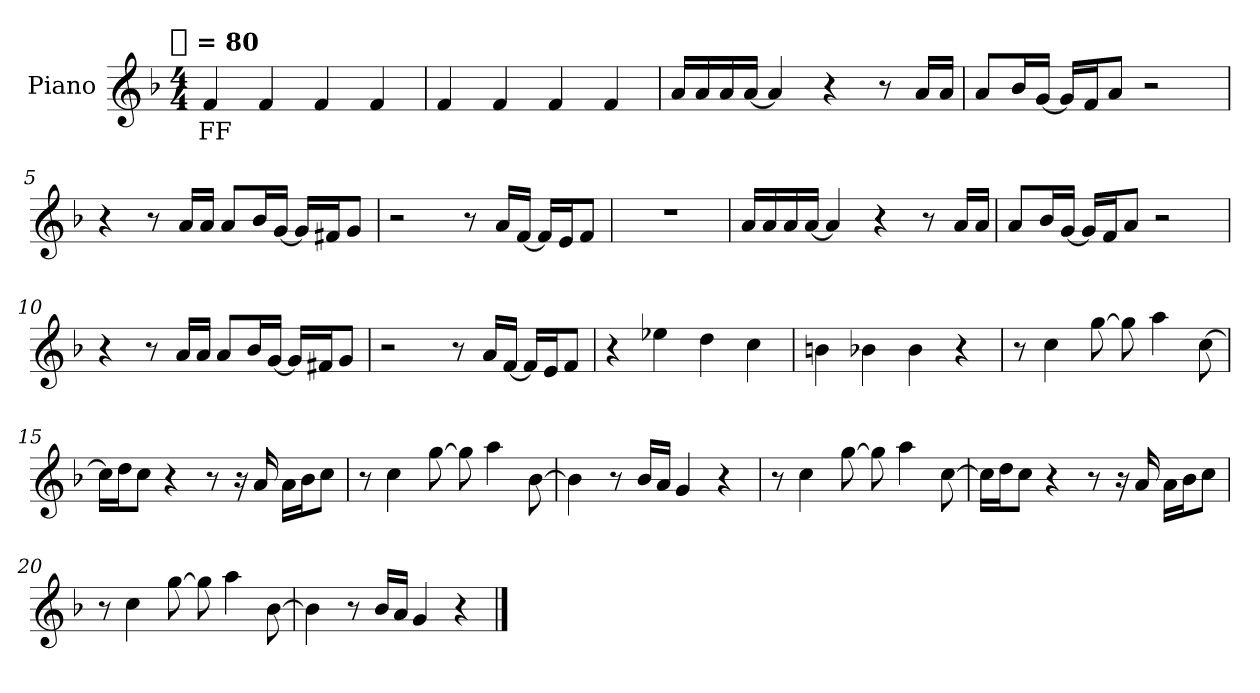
**kern	**text
*part1	*part1
*staff1	*staff1
*I"Piano	*
*I'Pia.	*
*clefG2	*
*k[b-]	*
!!LO:TX:omd:t=[quarter] = 80
*M4/4	*
*MM80	*
=1	=1
4f	FF
4f	.
4f	.
4f	.
=2	=2
4f	.
4f	.
4f	.
4f	.
=3	=3
16aLL	.
16a	.
16a	.
[16aJJ	.
4a]	.
4r	.
8r	.
16aLL	.
16aJJ	.
=4	=4
8aL	.
16b-L	.
[16gJJ	.
16gLL]	.
16fJ	.
8aJ	.
2r	.
=5	=5
4r	.
8r	.
16aLL	.
16aJJ	.
8aL	.
16b-L	.
[16gJJ	.
16gLL]	.
16f#XJ	.
8gJ	.
!!LO:LB:g=z
=6	=6
2r	.
8r	.
16aLL	.
[16fJJ	.
16fLL]	.
16eJ	.
8fJ	.
=7	=7
1r	.
=8	=8
16aLL	.
16a	.
16a	.
[16aJJ	.
4a]	.
4r	.
8r	.
16aLL	.
16aJJ	.
=9	=9
8aL	.
16b-L	.
[16gJJ	.
16gLL]	.
16fJ	.
8aJ	.
2r	.
=10	=10
4r	.
8r	.
16aLL	.
16aJJ	.
8aL	.
16b-L	.
[16gJJ	.
16gLL]	.
16f#XJ	.
8gJ	.
!!LO:LB:g=z
=11	=11
2r	.
8r	.
16aLL	.
[16fJJ	.
16fLL]	.
16eJ	.
8fJ	.
=12	=12
4r	.
4ee-X	.
4dd	.
4cc	.
=13	=13
4bn	.
4b-X	.
4b-	.
4r	.
=14	=14
8r	.
4cc	.
[8gg	.
8gg]	.
4aa	.
[8cc	.
=15	=15
16ccLL]	.
16ddJ	.
8ccJ	.
4r	.
8r	.
16r	.
16a	.
16aLL	.
16b-J	.
8ccJ	.
=16	=16
8r	.
4cc	.
[8gg	.
8gg]	.
4aa	.
[8b-	.
!!LO:LB:g=z
=17	=17
4b-]	.
8r	.
16b-LL	.
16aJJ	.
4g	.
4r	.
=18	=18
8r	.
4cc	.
[8gg	.
8gg]	.
4aa	.
[8cc	.
=19	=19
16ccLL]	.
16ddJ	.
8ccJ	.
4r	.
8r	.
16r	.
16a	.
16aLL	.
16b-J	.
8ccJ	.
=20	=20
8r	.
4cc	.
[8gg	.
8gg]	.
4aa	.
[8b-	.
=21	=21
4b-]	.
8r	.
16b-LL	.
16aJJ	.
4g	.
4r	.
==	==
*-	*-
